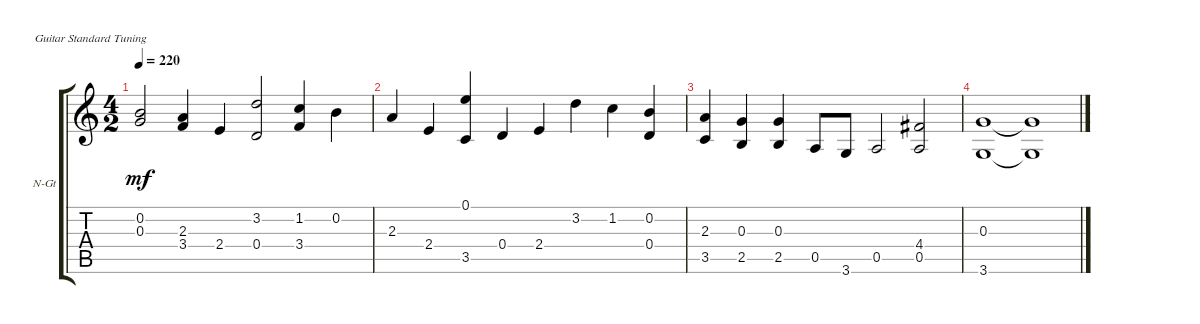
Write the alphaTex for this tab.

\defaultSystemsLayout 4
\bracketExtendMode groupsimilarinstruments
\firstSystemTrackNameOrientation horizontal
\otherSystemsTrackNameOrientation horizontal
\track ("Nylon Guitar" "N-Gt") {instrument acousticguitarnylon}
\staff {score tabs}
\tuning (E4 B3 G3 D3 A2 E2)
\ts (4 2)
\tempo 220
\clef g2
\ks c
(0.2 0.3).2{dy mf} (2.3 3.4).4 2.4.4 (0.4 3.2).2 (3.4 1.2).4 0.2.4 |
2.3.4 2.4.4 (3.5 0.1).4 0.4.4 2.4.4 3.2.4 1.2.4 (0.2 0.4).4 |
(3.5 2.3).4 (0.3 2.5).4 (0.3 2.5).4 0.5.8 3.6.8 0.5.2 (0.5 4.4).2 |
(0.3 3.6).1 (3.6{t} 0.3{t}).1
